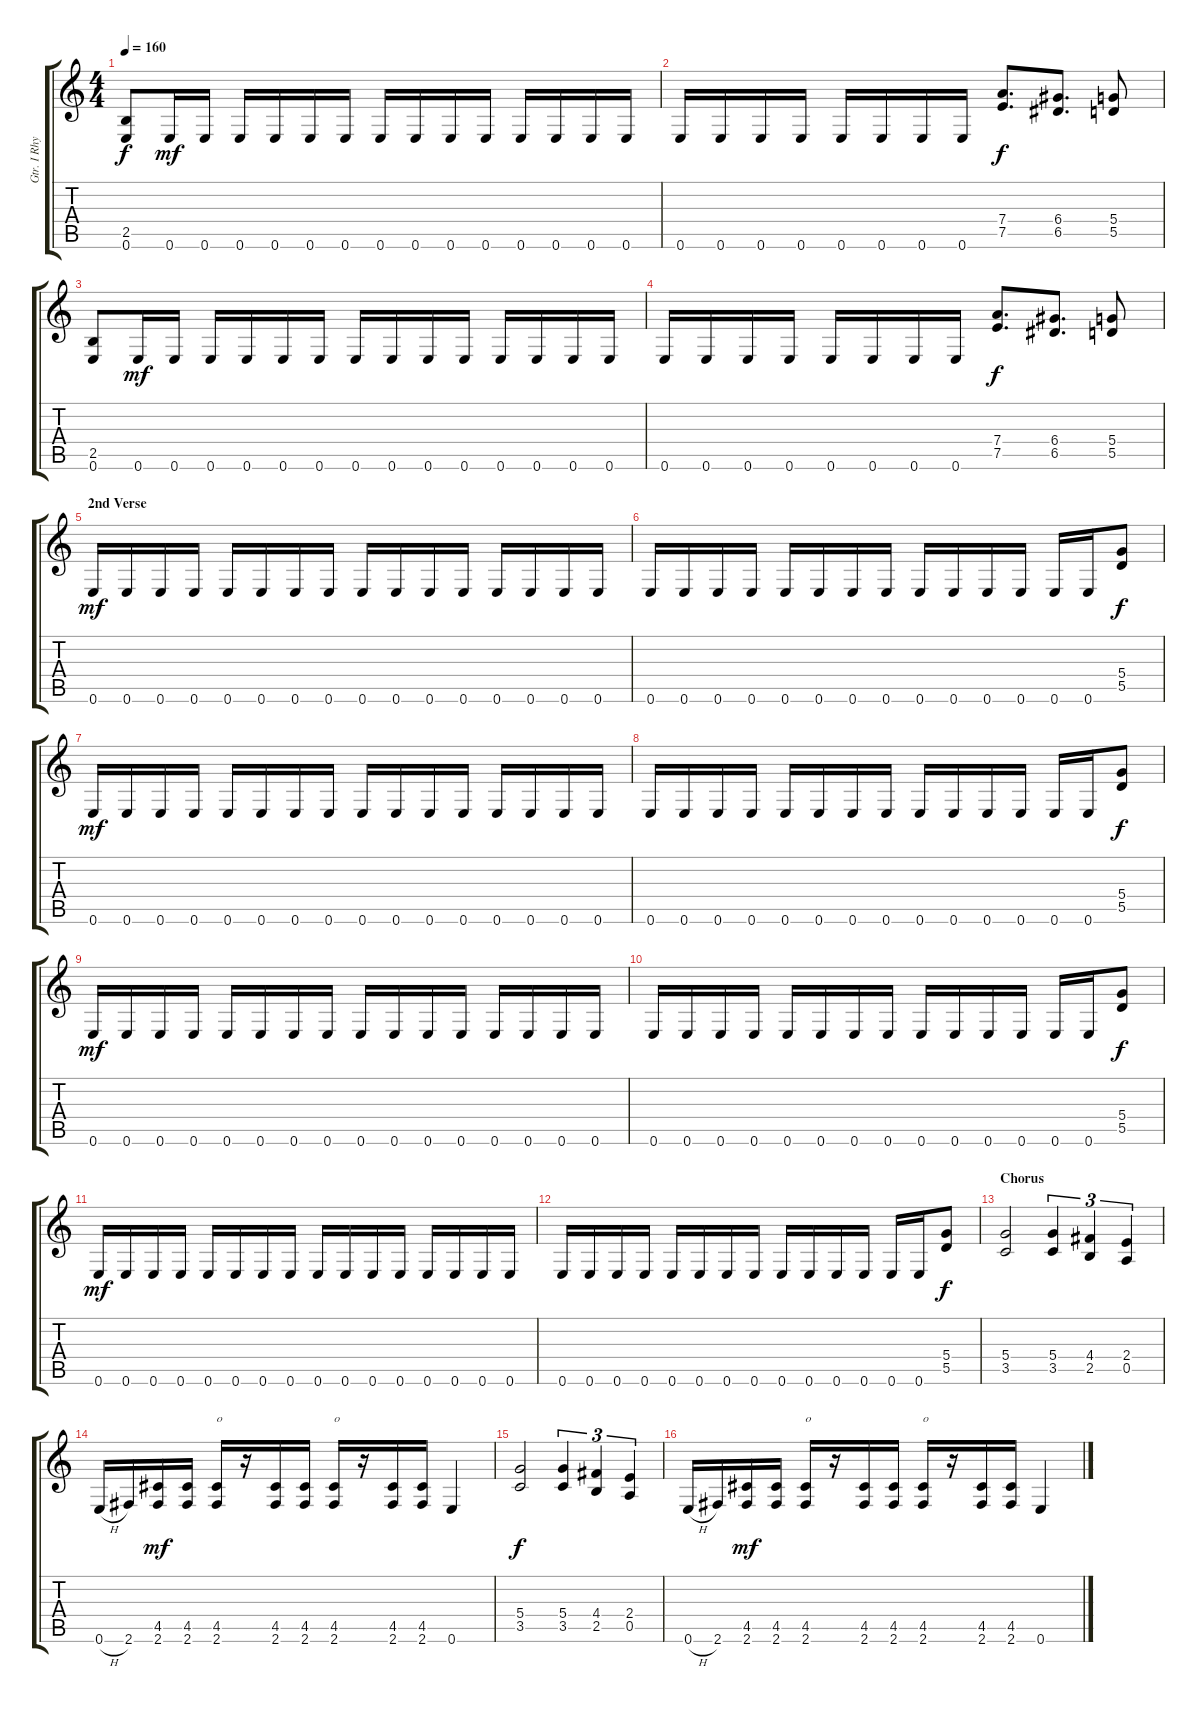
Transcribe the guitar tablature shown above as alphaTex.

\track ("Gtr. I Rhytm" "Gtr. I Rhy") {instrument overdrivenguitar}
\staff {score tabs}
\tuning (E4 B3 G3 D3 A2 E2) {hide}
\ts (4 4)
\tempo 160
\clef g2
\ks c
(2.5 0.6).8{dy f} 0.6.16{dy mf} 0.6.16 0.6.16 0.6.16 0.6.16 0.6.16 0.6.16 0.6.16 0.6.16 0.6.16 0.6.16 0.6.16 0.6.16 0.6.16 |
0.6.16 0.6.16 0.6.16 0.6.16 0.6.16 0.6.16 0.6.16 0.6.16 (7.4 7.5).8{d dy f} (6.4 6.5).8{d} (5.4 5.5).8 |
(2.5 0.6).8 0.6.16{dy mf} 0.6.16 0.6.16 0.6.16 0.6.16 0.6.16 0.6.16 0.6.16 0.6.16 0.6.16 0.6.16 0.6.16 0.6.16 0.6.16 |
0.6.16 0.6.16 0.6.16 0.6.16 0.6.16 0.6.16 0.6.16 0.6.16 (7.4 7.5).8{d dy f} (6.4 6.5).8{d} (5.4 5.5).8 |
\section ("" "2nd Verse")
0.6.16{dy mf} 0.6.16 0.6.16 0.6.16 0.6.16 0.6.16 0.6.16 0.6.16 0.6.16 0.6.16 0.6.16 0.6.16 0.6.16 0.6.16 0.6.16 0.6.16 |
0.6.16 0.6.16 0.6.16 0.6.16 0.6.16 0.6.16 0.6.16 0.6.16 0.6.16 0.6.16 0.6.16 0.6.16 0.6.16 0.6.16 (5.4 5.5).8{dy f} |
0.6.16{dy mf} 0.6.16 0.6.16 0.6.16 0.6.16 0.6.16 0.6.16 0.6.16 0.6.16 0.6.16 0.6.16 0.6.16 0.6.16 0.6.16 0.6.16 0.6.16 |
0.6.16 0.6.16 0.6.16 0.6.16 0.6.16 0.6.16 0.6.16 0.6.16 0.6.16 0.6.16 0.6.16 0.6.16 0.6.16 0.6.16 (5.4 5.5).8{dy f} |
0.6.16{dy mf} 0.6.16 0.6.16 0.6.16 0.6.16 0.6.16 0.6.16 0.6.16 0.6.16 0.6.16 0.6.16 0.6.16 0.6.16 0.6.16 0.6.16 0.6.16 |
0.6.16 0.6.16 0.6.16 0.6.16 0.6.16 0.6.16 0.6.16 0.6.16 0.6.16 0.6.16 0.6.16 0.6.16 0.6.16 0.6.16 (5.4 5.5).8{dy f} |
0.6.16{dy mf} 0.6.16 0.6.16 0.6.16 0.6.16 0.6.16 0.6.16 0.6.16 0.6.16 0.6.16 0.6.16 0.6.16 0.6.16 0.6.16 0.6.16 0.6.16 |
0.6.16 0.6.16 0.6.16 0.6.16 0.6.16 0.6.16 0.6.16 0.6.16 0.6.16 0.6.16 0.6.16 0.6.16 0.6.16 0.6.16 (5.4 5.5).8{dy f} |
\section ("" "Chorus")
(5.4 3.5).2 (5.4 3.5).4{tu (3 2)} (4.4 2.5).4{tu (3 2)} (2.4 0.5).4{tu (3 2)} |
0.6{h}.16 2.6.16 (4.5 2.6).16{dy mf} (4.5 2.6).16 (4.5 2.6).16{txt "o"} r.16 (4.5 2.6).16 (4.5 2.6).16 (4.5 2.6).16{txt "o"} r.16 (4.5 2.6).16 (4.5 2.6).16 0.6.4 |
(5.4 3.5).2{dy f} (5.4 3.5).4{tu (3 2)} (4.4 2.5).4{tu (3 2)} (2.4 0.5).4{tu (3 2)} |
0.6{h}.16 2.6.16 (4.5 2.6).16{dy mf} (4.5 2.6).16 (4.5 2.6).16{txt "o"} r.16 (4.5 2.6).16 (4.5 2.6).16 (4.5 2.6).16{txt "o"} r.16 (4.5 2.6).16 (4.5 2.6).16 0.6.4
